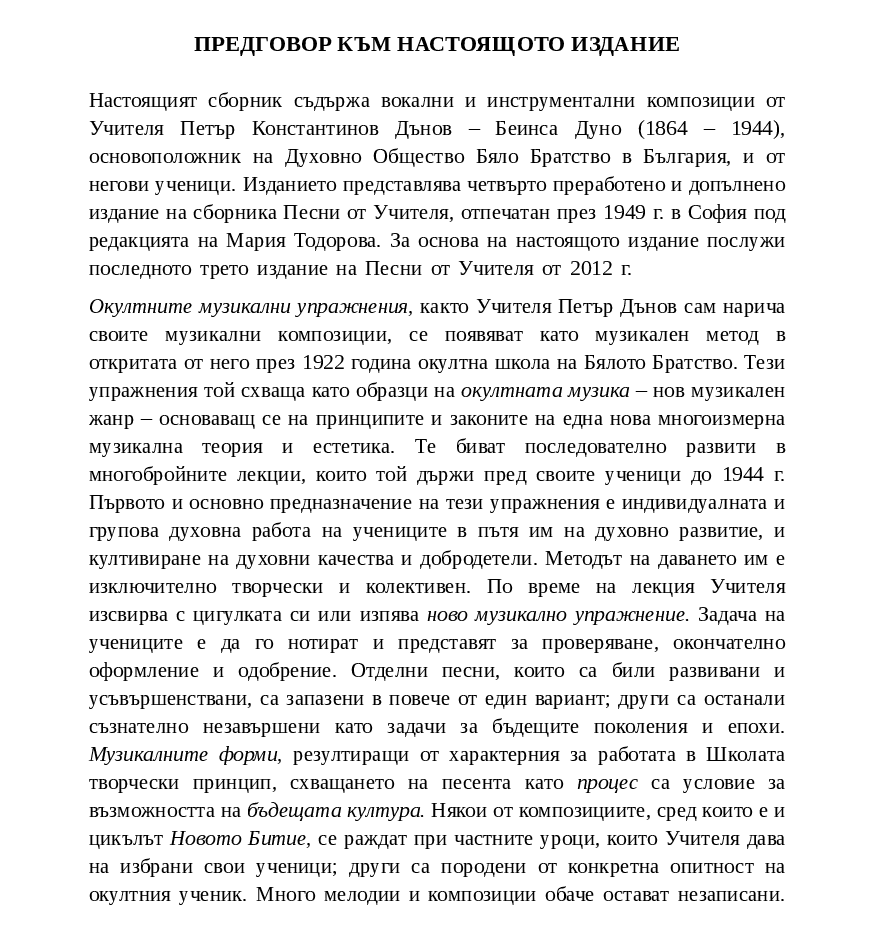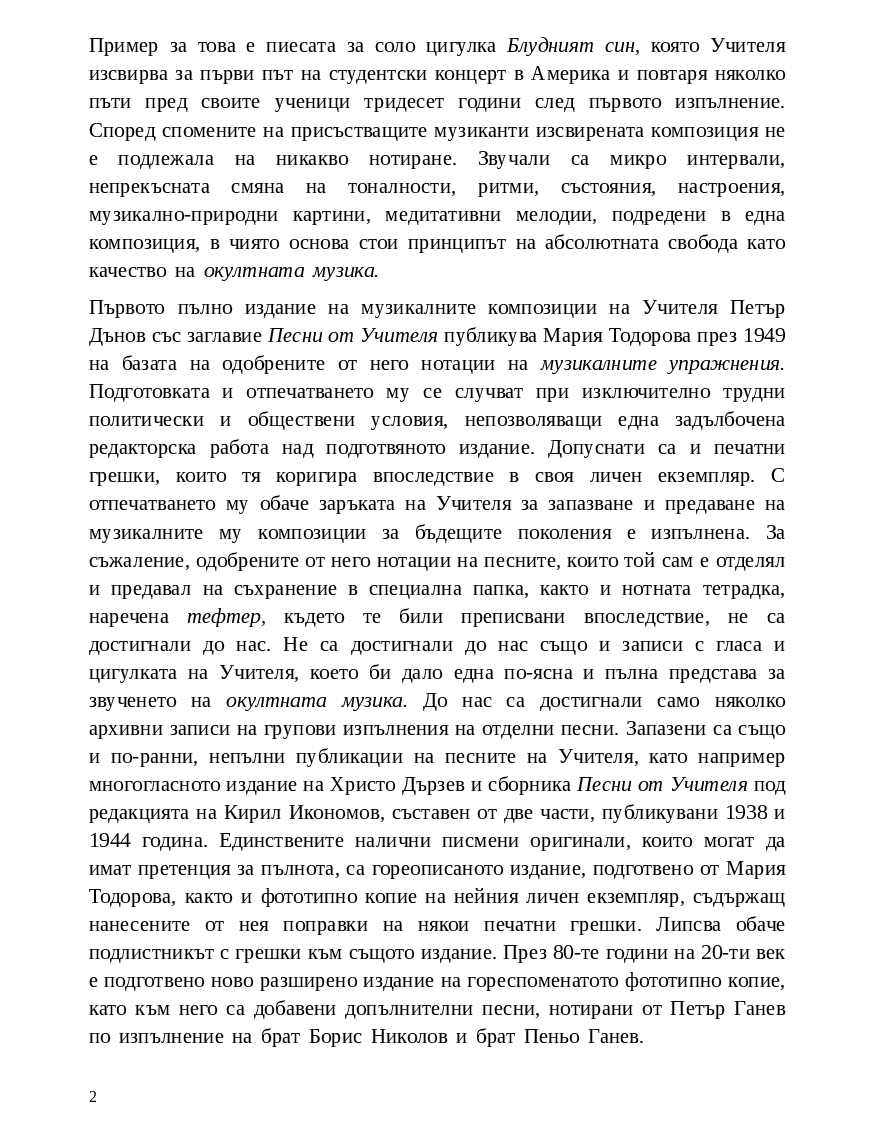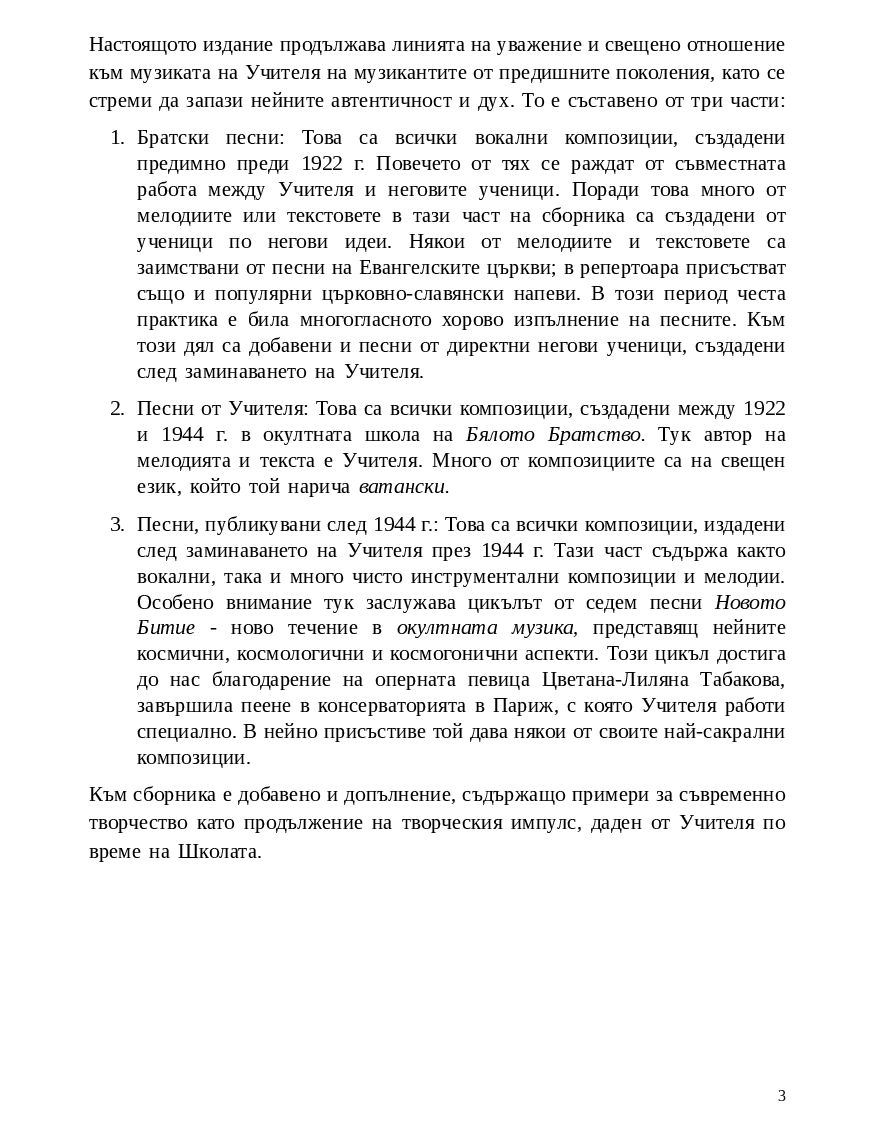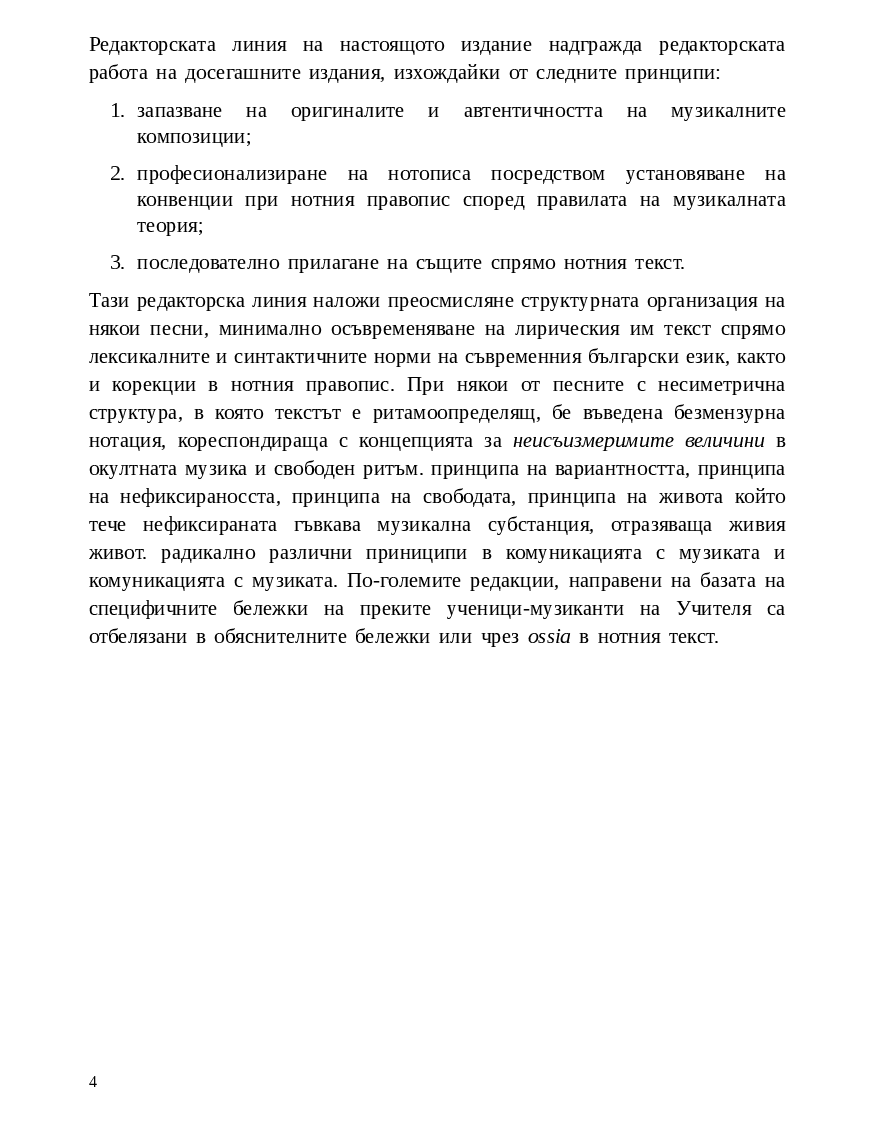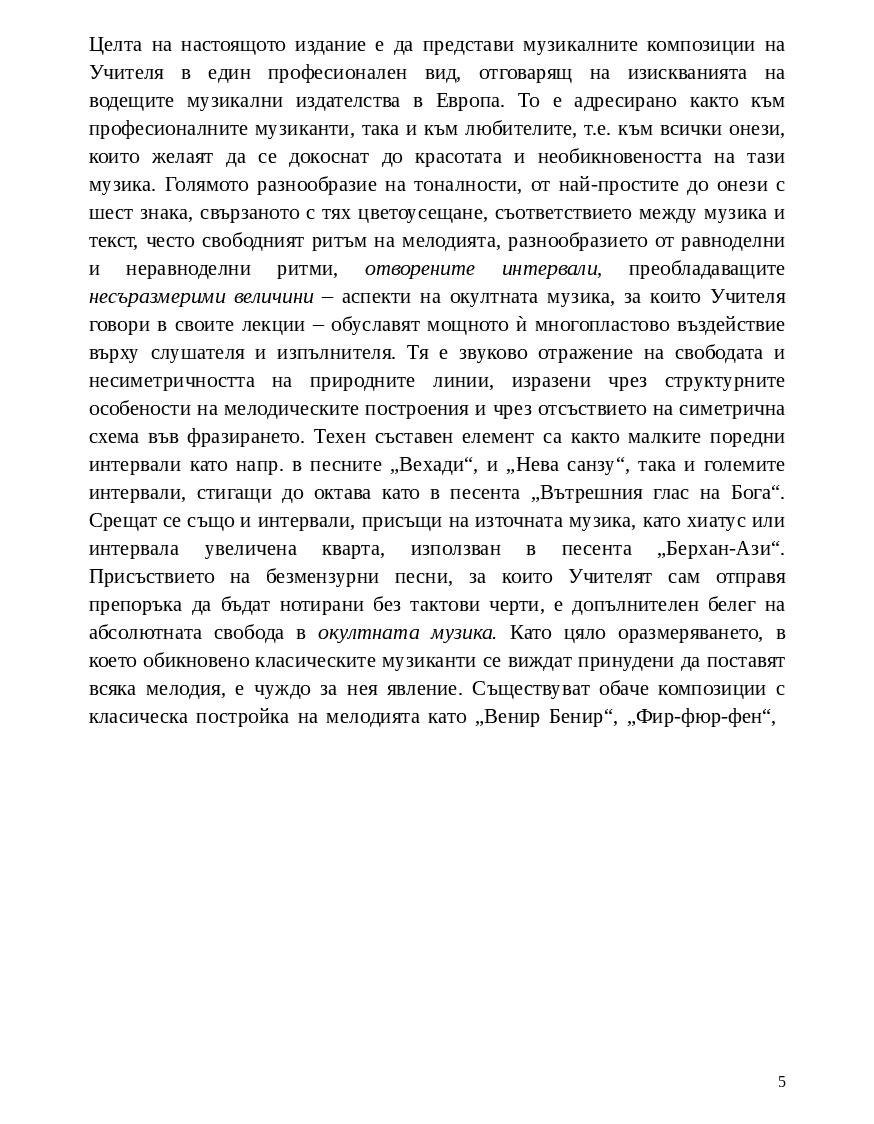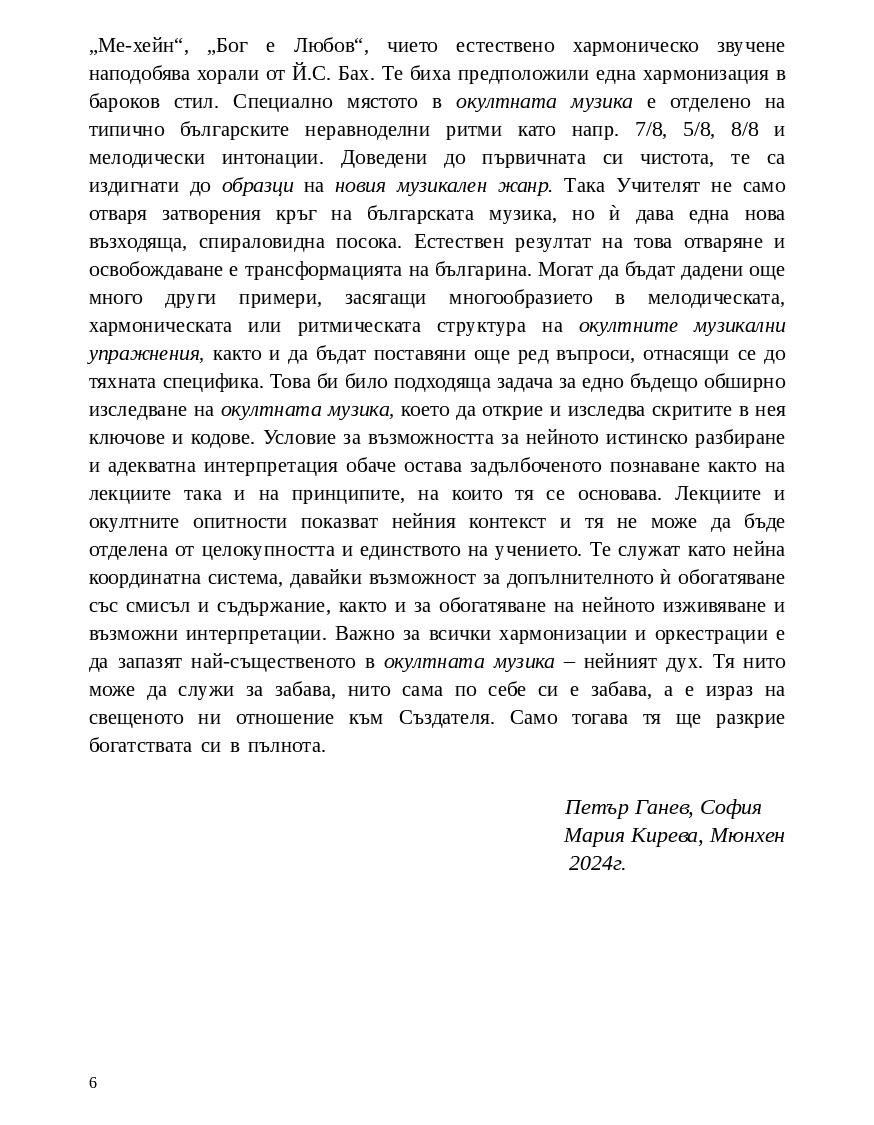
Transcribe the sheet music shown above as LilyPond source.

\version "2.24.2"

% include paper part and global functions
\include "include/globals.ily"

\bookpart {
  \paper {
    print-all-headers = ##f
    print-page-number = ##t
    print-first-page-number = ##f

    % put page numbers on the bottom
    oddHeaderMarkup = \markup ""
    evenHeaderMarkup = \markup ""
    oddFooterMarkup = \markup
    \fill-line {
      ""
      \if \should-print-page-number \fromproperty #'page:page-number-string
    }
    evenFooterMarkup = \markup
    \fill-line {
      \if \should-print-page-number \fromproperty #'page:page-number-string
      ""
    }

    left-margin = 1.5\cm
    right-margin = 1.5\cm
    top-margin = 1.6\cm
    bottom-margin = 1.2\cm
    ragged-bottom = ##t % do not spread the staves to fill the whole vertical space


  }

  \tocItem \markup "Предговор към настоящото издание"
  \markup \fontsize  #+3.0 { \fill-line \bold {"ПРЕДГОВОР КЪМ НАСТОЯЩОТО ИЗДАНИЕ"} }

  \markup \fontsize #+2.5 {
    \vspace #1.5  \override #'(baseline-skip . 2.7)
    \justify {

      Настоящият сборник съдържа вокални и инструментални композиции от
      Учителя Петър Константинов Дънов – Беинса Дуно (1864 – 1944),
      основоположник на Духовно Общество Бяло Братство в България, и от
      негови ученици. Изданието представлява четвърто преработено и допълнено
      издание на сборника Песни от Учителя, отпечатан през 1949 г. в София под
      редакцията на Мария Тодорова. За основа на настоящото издание послужи
      последното трето издание на Песни от Учителя от 2012 г.


    }
  }


  \markup \fontsize #+2.5 {
    \vspace #0.9  \override #'(baseline-skip . 2.7)
    \justify {
      \italic {Окултните} \italic {музикални} \italic {упражнения,} както Учителя Петър Дънов сам нарича своите музикални композиции, се появяват като музикален метод в откритата от него през 1922 година окултна школа на Бялото Братство. Тези упражнения той схваща като образци на \italic {окултната} \italic {музика} – нов музикален жанр – основаващ се на принципите и законите на една нова многоизмерна музикална теория и естетика. Те биват последователно развити в многобройните лекции, които той държи пред своите ученици до 1944 г. Първото и основно предназначение на тези упражнения е индивидуалната и групова духовна работа на учениците в пътя им на духовно развитие, и култивиране на духовни качества и добродетели. Методът на даването им е изключително творчески и колективен. По време на лекция Учителя изсвирва с цигулката си или изпява \italic {ново} \italic {музикално} \italic {упражнение.} Задача на учениците е да го нотират и представят за проверяване, окончателно оформление и одобрение. Отделни песни, които са били развивани и усъвършенствани, са запазени в повече от един вариант; други са останали съзнателно незавършени като задачи за бъдещите поколения и епохи. \italic {Музикалните} \italic {форми,} резултиращи от характерния за работата в Школата творчески принцип, схващането на песента като \italic {процес} са условие за възможността на \italic {бъдещата} \italic {култура.}  Някои от композициите, сред които е и цикълът \italic {Новото} \italic {Битие,} се раждат при частните уроци, които Учителя дава на избрани свои ученици; други са породени от конкретна опитност на окултния ученик. Много мелодии и композиции обаче остават незаписани.
    }
  }

  \markup \fontsize #+2.5 {
    \vspace #0 \override #'(baseline-skip . 2.7)
    \justify {
      Пример за това е пиесата за соло цигулка \italic {Блудният} \italic {син,} която Учителя изсвирва за първи път на студентски концерт в Америка и повтаря няколко пъти пред своите ученици тридесет години след първото изпълнение. Според спомените на присъстващите музиканти изсвирената композиция не е подлежала на никакво нотиране. Звучали са микро интервали, непрекъсната смяна на тоналности, ритми, състояния, настроения, музикално-природни картини, медитативни мелодии, подредени в една композиция, в чиято основа стои принципът на абсолютната свобода като качество на \italic{окултната} \italic {музика.}
    }
  }
  \markup \fontsize #+2.5 {
    \vspace #0.9  \override #'(baseline-skip . 2.7)
    \justify {
      Първото пълно издание на музикалните композиции на Учителя Петър Дънов със заглавие \italic {Песни} \italic {от} \italic {Учителя} публикува Мария Тодорова през 1949 на базата на одобрените от него нотации на \italic {музикалните} \italic {упражнения.} Подготовката и отпечатването му се случват при изключително трудни политически и обществени условия, непозволяващи една задълбочена редакторска работа над подготвяното издание. Допуснати са и печатни грешки, които тя коригира впоследствие в своя личен екземпляр. С отпечатването му обаче заръката на Учителя за запазване и предаване на музикалните му композиции за бъдещите поколения е изпълнена. За съжаление, одобрените от него нотации на песните, които той сам е отделял и предавал на съхранение в специална папка, както и нотната тетрадка, наречена \italic {тефтер,} където те били преписвани впоследствие, не са достигнали до нас. Не са достигнали до нас също и записи с гласа и цигулката на Учителя, което би дало една по-ясна и пълна представа за звученето на \italic {окултната} \italic {музика.} До нас са достигнали само няколко архивни записи на групови изпълнения на отделни песни. Запазени са също и по-ранни, непълни публикации на песните на Учителя, като например многогласното издание на Христо Дързев и сборника \italic {Песни} \italic {от} \italic {Учителя} под редакцията на Кирил Икономов, съставен от две части, публикувани 1938 и 1944 година. Единствените налични писмени оригинали, които могат да имат претенция за пълнота, са гореописаното издание, подготвено от Мария Тодорова, както и фототипно копие на нейния личен екземпляр, съдържащ нанесените от нея поправки на някои печатни грешки. Липсва обаче подлистникът с грешки към същото издание. През 80-те години на 20-ти век е подготвено ново разширено издание на гореспоменатото фототипно копие, като към него са добавени допълнителни песни, нотирани от Петър Ганев по изпълнение на брат Борис Николов и брат Пеньо Ганев.
    }
  }

  \markup \fontsize #+2.5 {
    \override #'(baseline-skip . 2.7)
    \justify {
      Настоящото издание продължава линията на уважение и свещено отношение към музиката на Учителя на музикантите от предишните поколения, като се стреми да запази нейните автентичност и дух. То е съставено от три части:
    }
  }

  \markup \override #'(line-width . 62.5) \fontsize  #+2.5 {
    \vspace #0.9  \override #'(baseline-skip . 2.5) \column {
      "    1."
    }
    \hspace #0.5
    \override #'(baseline-skip . 2.5) \column {
      \justify {
        Братски песни: Това са всички вокални композиции, създадени предимно преди 1922 г. Повечето от тях се раждат от съвместната работа между Учителя и неговите ученици. Поради това много от мелодиите или текстовете в тази част на сборника са създадени от ученици по негови идеи. Някои от мелодиите и текстовете са заимствани от песни на Евангелските църкви; в репертоара присъстват също и популярни църковно-славянски напеви. В този период честа практика е била многогласното хорово изпълнение на песните. Към този дял са добавени и песни от директни негови ученици, създадени след заминаването на Учителя.
      }
    }
  }

  \markup \override #'(line-width . 62.5) \fontsize  #+2.5 {
    \vspace #0.9  \override #'(baseline-skip . 2.5) \column {
      "    2."
    }
    \hspace #0.5
    \override #'(baseline-skip . 2.5) \column {
      \justify {
        Песни от Учителя: Това са всички композиции, създадени между 1922 и 1944 г. в окултната школа на \italic {Бялото}
        \italic {Братство.} Тук автор на мелодията и текста е Учителя. Много от композициите са на свещен език, който той
        нарича \italic {ватански.}
      }
    }
  }

  \markup \override #'(line-width . 62.5) \fontsize  #+2.5 {
    \vspace #0.9  \override #'(baseline-skip . 2.5) \column {
      "    3."
    }
    \hspace #0.5
    \override #'(baseline-skip . 2.5) \column {
      \justify {
        Песни, публикувани след 1944 г.: Това са всички композиции, издадени след заминаването на Учителя през 1944 г.
        Тази част съдържа както вокални, така и много чисто инструментални композиции и мелодии. Особено внимание тук
        заслужава цикълът от седем песни \italic {Новото} \italic{Битие} - ново течение в \italic {окултната} \italic {музика,} представящ нейните космични, космологични и космогонични аспекти. Този цикъл достига до нас благодарение на оперната певица Цветана-Лиляна Табакова, завършила пеене в консерваторията в Париж, с която Учителя работи специално. В нейно присъстиве той дава някои от своите най-сакрални композиции.
      }
    }
  }
  \markup \fontsize #+2.5 {
    \vspace #0.9  \override #'(baseline-skip . 2.7)
    \justify {
      Към сборника е добавено и допълнение, съдържащо примери за съвременно творчество като продължение на творческия импулс, даден от Учителя по време на Школата.
    }
  }
  \markup \fontsize #+2.5 {
    \vspace #0.9  \override #'(baseline-skip . 2.7)
    \justify {
      Редакторската линия на настоящото издание надгражда редакторската работа на досегашните издания, изхождайки
      от следните принципи:
    }
  }
  \markup \override #'(line-width . 62.5) \fontsize  #+2.5 {
    \vspace #0.9  \override #'(baseline-skip . 2.5) \column {
      "    1."
    }
    \hspace #0.5
    \override #'(baseline-skip . 2.5) \column {
      \justify {
        запазване на оригиналите и автентичността на музикалните композиции;
      }
    }
  }

  \markup \override #'(line-width . 62.5) \fontsize  #+2.5 {
    \vspace #0.9  \override #'(baseline-skip . 2.5) \column {
      "    2."
    }
    \hspace #0.5
    \override #'(baseline-skip . 2.5) \column {
      \justify {
        професионализиране на нотописа посредством установяване на конвенции при нотния правопис според правилата на музикалната теория;
      }
    }
  }

  \markup \override #'(line-width . 62.5) \fontsize  #+2.5 {
    \vspace #0.9  \override #'(baseline-skip . 2.5) \column {
      "    3."
    }
    \hspace #0.5
    \override #'(baseline-skip . 2.5) \column {
      \justify {
        последователно прилагане на същите спрямо нотния текст.
      }
    }
  }


  \markup \fontsize #+2.5 {
    \vspace #0.9  \override #'(baseline-skip . 2.7)
    \justify {
      Тази редакторска линия наложи преосмисляне структурната организация на някои песни, минимално осъвременяване на лирическия им текст спрямо лексикалните и синтактичните норми на съвременния български език, както и корекции в нотния правопис. При някои от песните с несиметрична структура, в която текстът e ритамоопределящ, бе въведена безмензурна нотация, кореспондираща с концепцията за \italic"неисъизмеримите" \italic"величини" в окултната музика и свободен ритъм. принципа на вариантността, принципа на нефиксираносста, принципа на свободата, принципа на живота който тече  нефиксираната гъвкава музикална субстанция, отразяваща живия живот. радикално различни приниципи в комуникацията с музиката и комуникацията с музиката. По-големите редакции, направени на базата на специфичните бележки на преките ученици-музиканти на Учителя са отбелязани в обяснителните бележки или чрез \italic {ossia} в нотния текст.
    }
  }

  \markup \fontsize #+2.5 {
    \vspace #0.9  \override #'(baseline-skip . 2.7)
    \justify {

      Целта на настоящото издание е да представи музикалните композиции на Учителя в един професионален вид, отговарящ на изискванията на \justify-line {водещите музикални издателства в Европа. То е адресирано както към} професионалните музиканти, така и към любителите, т.е. към всички онези, които желаят да се докоснат до красотата и необикновеността на тази музика. Голямото разнообразие на тоналности, от най-простите до онези с шест знака, свързаното с тях цветоусещане, съответствието между музика и текст, често свободният ритъм на мелодията, разнообразието от равноделни и неравноделни ритми, \italic {отворените} \italic {интервали,} преобладаващите \italic {несъразмерими} \italic {величини} – аспекти на окултната музика, за които Учителя говори в своите лекции – обуславят мощното ѝ многопластово въздействие върху слушателя и изпълнителя. Тя е звуково отражение на свободата и несиметричността на природните линии, изразени чрез структурните особености на мелодическите построения и чрез отсъствието на симетрична схема във фразирането. Техен съставен елемент са както малките поредни интервали като напр. в песните „Вехади“, и „Нева санзу“, така и големите интервали, стигащи до октава като в песента „Вътрешния глас на Бога“. Срещат се също и интервали, присъщи на източната музика, като хиатус или интервала увеличена кварта, използван в песента „Берхан-Ази“. Присъствието на безмензурни песни, за които Учителят сам отправя препоръка да бъдат нотирани без тактови черти, е допълнителен белег на абсолютната свобода в \italic {окултната} \italic {музика.} Като цяло оразмеряването, в което обикновено класическите музиканти се виждат принудени да поставят всяка мелодия, е чуждо за нея явление. Съществуват обаче композиции с класическа постройка на мелодията като „Венир Бенир“, „Фир-фюр-фен“,
    }
  }

  \markup \fontsize #+2.5 {
    \vspace #0.9  \override #'(baseline-skip . 2.7)
    \justify {
      „Ме-хейн“, „Бог е Любов“, чието естествено хармоническо звучене наподобява хорали от Й.С. Бах. Те биха предположили една хармонизация в бароков стил. Специално мястото в \italic {окултната} \italic {музика} е отделено на типично българските неравноделни ритми като напр. 7/8, 5/8, 8/8 и мелодически интонации. Доведени до първичната си чистота, те са издигнати до \italic {образци} на \italic {новия} \italic {музикален} \italic {жанр.} Така Учителят не само отваря затворения кръг на българската музика, но ѝ дава една нова възходяща, спираловидна посока. Естествен резултат на това отваряне и освобождаване е трансформацията на българина. Могат да бъдат дадени още много други примери, засягащи многообразието в мелодическата, хармоническата или ритмическата структура на \italic {окултните} \italic {музикални} \italic {упражнения,} както и да бъдат поставяни още ред въпроси, отнасящи се до тяхната специфика. Това би било подходяща задача за едно бъдещо обширно изследване на \italic {окултната} \italic {музика,} което да открие и изследва скритите в нея ключове и кодове. Условие за възможността за нейното истинско разбиране и адекватна интерпретация обаче остава задълбоченото познаване както на лекциите така и на принципите, на които тя се основава. Лекциите и окултните опитности показват нейния контекст и тя не може да бъде отделена от целокупността и единството на учението. Те служат като нейна координатна система, давайки възможност за допълнителното ѝ обогатяване със смисъл и съдържание, както и за обогатяване на нейното изживяване и възможни интерпретации. Важно за всички хармонизации и оркестрации е да запазят най-същественото в \italic {окултната} \italic {музика} – нейният дух. Тя нито може да служи за забава, нито сама по себе си е забава, а е израз на свещеното ни отношение към Създателя. Само тогава тя ще разкрие богатствата си в пълнота.
    }
  }

  \markup \fontsize #+3 \raise #0 \override #'(baseline-skip . 2.7) {
    \column {
      \line {"  "}
      \line {"  "}
      \fill-line { "" ""  \italic {"Петър Ганев, София    "} }
      \fill-line { "" ""  \italic {"Мария Кирева, Мюнхен"} }
      \fill-line { "" ""  \italic {"2024г.                            "} }
    }
  }


} % bookpart



% Più mosso
% „Weiße Bruderschaft“
